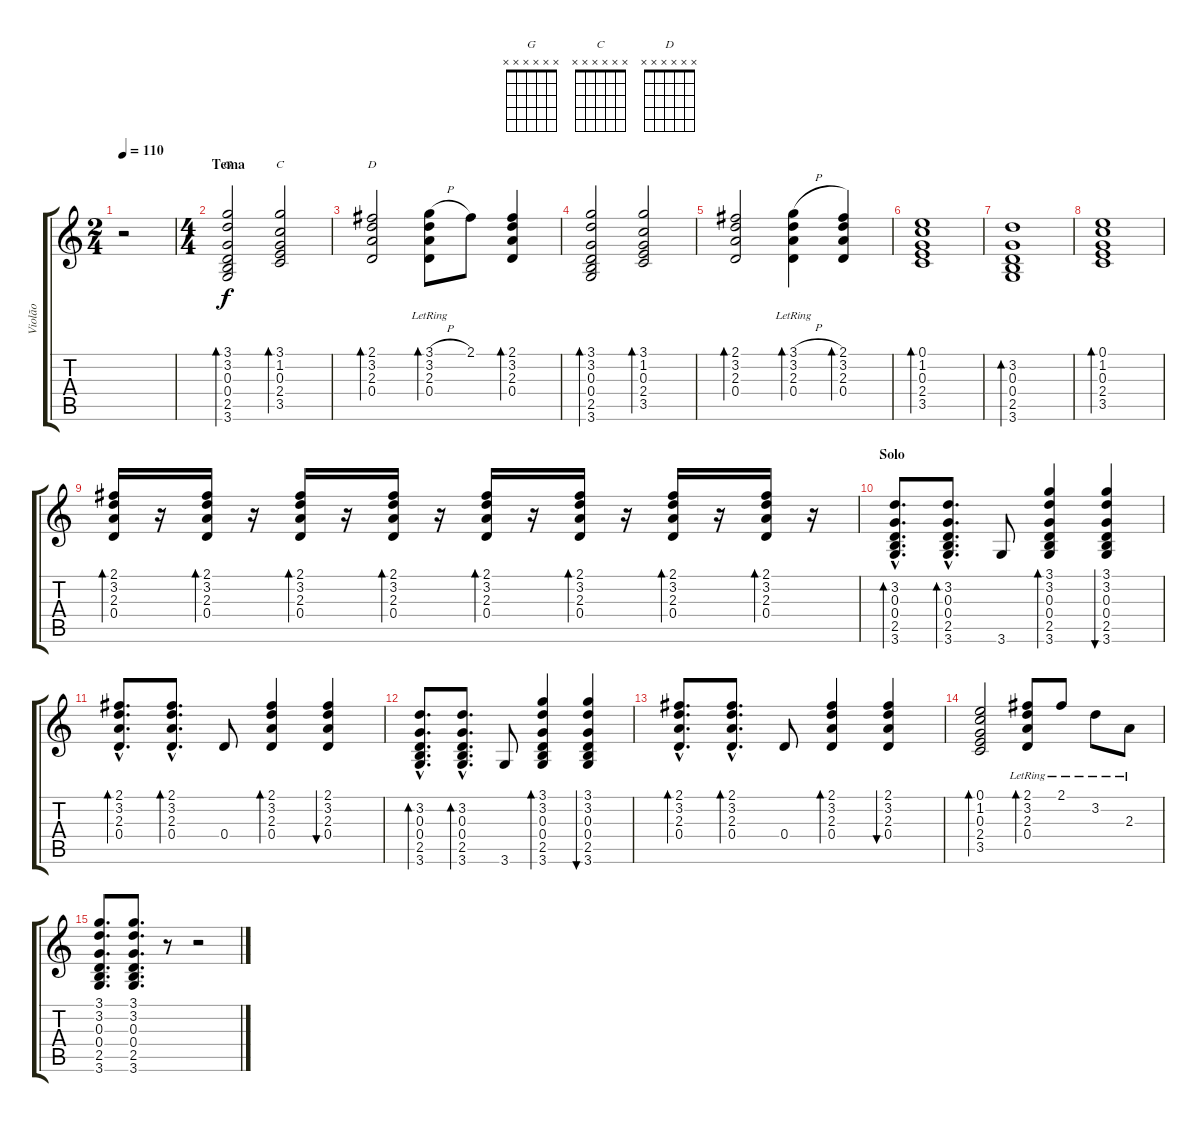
\track ("Violão" "Violão") {instrument acousticguitarsteel}
\staff {score tabs}
\tuning (E4 B3 G3 D3 A2 E2) {hide}
\chord ("G" x x x x x x)
\chord ("C" x x x x x x)
\chord ("D" x x x x x x)
\ts (2 4)
\tempo 110
\clef g2
\ks c
r.2{dy f instrument acousticguitarsteel} |
\ts (4 4)
\section ("" "Tema")
(3.1 3.2 0.3 0.4 2.5 3.6).2{bd 30 ch "G"} (3.1 1.2 0.3 2.4 3.5).2{bd 30 ch "C"} |
(2.1 3.2 2.3 0.4).2{bd 30 ch "D"} (3.1{h} 3.2{lr} 2.3{lr} 0.4{lr}).8{bd 30} 2.1.8 (2.1 3.2 2.3 0.4).4{bd 30} |
(3.1 3.2 0.3 0.4 2.5 3.6).2{bd 30} (3.1 1.2 0.3 2.4 3.5).2{bd 30} |
(2.1 3.2 2.3 0.4).2{bd 30} (3.1{h} 3.2{lr} 2.3{lr} 0.4{lr}).4{bd 30} (2.1 3.2 2.3 0.4).4{bd 30} |
(0.1 1.2 0.3 2.4 3.5).1{bd 30} |
(3.2 0.3 0.4 2.5 3.6).1{bd 30} |
(0.1 1.2 0.3 2.4 3.5).1{bd 30} |
(2.1 3.2 2.3 0.4).16{bd 30} r.16 (2.1 3.2 2.3 0.4).16{bd 30} r.16 (2.1 3.2 2.3 0.4).16{bd 30} r.16 (2.1 3.2 2.3 0.4).16{bd 30} r.16 (2.1 3.2 2.3 0.4).16{bd 30} r.16 (2.1 3.2 2.3 0.4).16{bd 30} r.16 (2.1 3.2 2.3 0.4).16{bd 30} r.16 (2.1 3.2 2.3 0.4).16{bd 30} r.16 |
\section ("" "Solo")
(3.2{hac} 0.3{hac} 0.4{hac} 2.5{hac} 3.6{hac}).8{d bd 30} (3.2{hac} 0.3{hac} 0.4{hac} 2.5{hac} 3.6{hac}).8{d bd 30} 3.6.8 (3.1 3.2 0.3 0.4 2.5 3.6).4{bd 30} (3.1 3.2 0.3 0.4 2.5 3.6).4{bu 30} |
(2.1{hac} 3.2{hac} 2.3{hac} 0.4{hac}).8{d bd 30} (2.1{hac} 3.2{hac} 2.3{hac} 0.4{hac}).8{d bd 30} 0.4.8 (2.1 3.2 2.3 0.4).4{bd 30} (2.1 3.2 2.3 0.4).4{bu 30} |
(3.2{hac} 0.3{hac} 0.4{hac} 2.5{hac} 3.6{hac}).8{d bd 30} (3.2{hac} 0.3{hac} 0.4{hac} 2.5{hac} 3.6{hac}).8{d bd 30} 3.6.8 (3.1 3.2 0.3 0.4 2.5 3.6).4{bd 30} (3.1 3.2 0.3 0.4 2.5 3.6).4{bu 30} |
(2.1{hac} 3.2{hac} 2.3{hac} 0.4{hac}).8{d bd 30} (2.1{hac} 3.2{hac} 2.3{hac} 0.4{hac}).8{d bd 30} 0.4.8 (2.1 3.2 2.3 0.4).4{bd 30} (2.1 3.2 2.3 0.4).4{bu 30} |
(0.1 1.2 0.3 2.4 3.5).2{bd 30} (2.1 3.2{lr} 2.3{lr} 0.4{lr}).8{bd 30} 2.1{lr}.8 3.2{lr}.8 2.3{lr}.8 |
(3.1 3.2 0.3 0.4 2.5 3.6).8{d} (3.1 3.2 0.3 0.4 2.5 3.6).8{d} r.8 r.2
